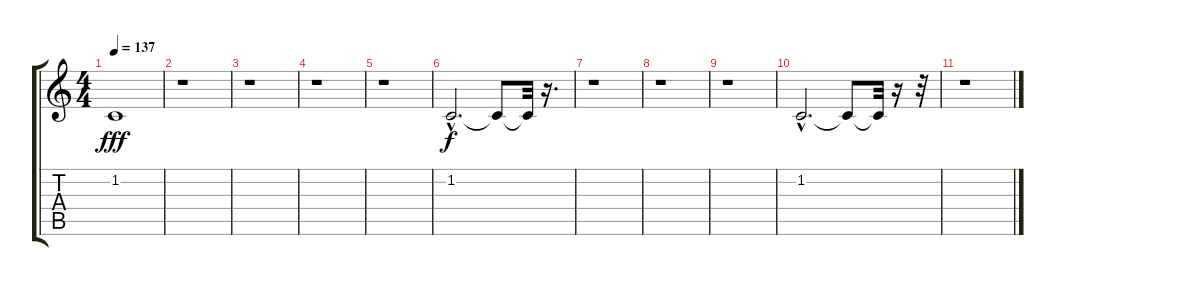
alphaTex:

\track "" {instrument reversecymbal}
\staff {score tabs}
\tuning (E4 B3 G3 D3 A2 E2) {hide}
\ts (4 4)
\tempo 137
\clef g2
\ks c
1.2.1{dy fff} |
r.1 |
r.1 |
r.1 |
r.1 |
1.2{hac}.2{d dy f} 1.2{t}.8 1.2{t}.32 r.16{d} |
r.1 |
r.1 |
r.1 |
1.2{hac}.2{d} 1.2{t}.8 1.2{t}.32 r.16 r.32 |
r.1
